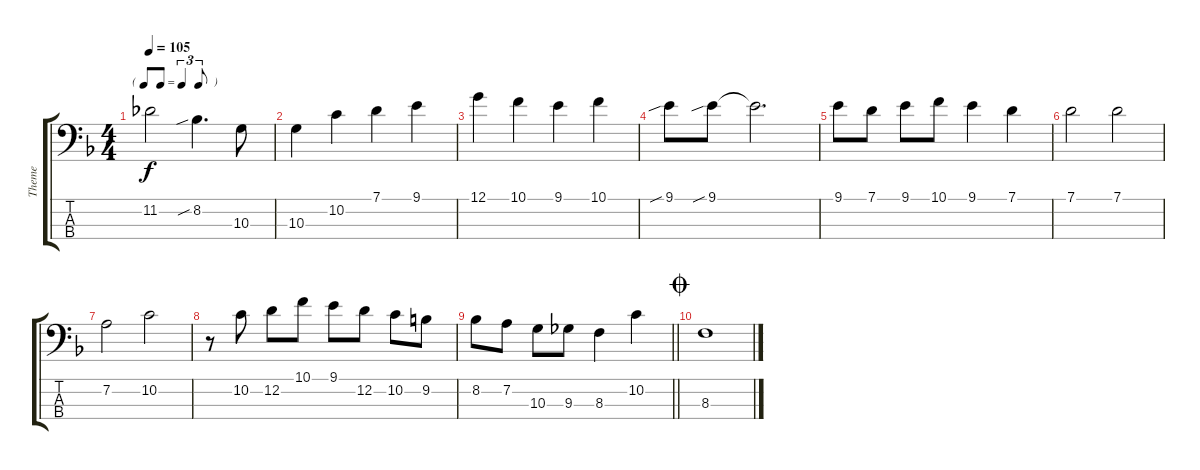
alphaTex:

\track ("Theme" "Theme") {instrument electricbassfinger}
\staff {score tabs}
\tuning (G2 D2 A1 E1) {hide}
\ts (4 4)
\tf triplet8th
\tempo 105
\clef f4
\ks dminor
11.2{t}.2{dy f} 8.2{sib}.4{d} 10.3.8 |
10.3.4 10.2.4 7.1.4 9.1.4 |
12.1.4 10.1.4 9.1.4 10.1.4 |
9.1{sib}.8 9.1{sib}.8 9.1{t}.2{d} |
9.1.8 7.1.8 9.1.8 10.1.8 9.1.4 7.1.4 |
7.1.2 7.1.2 |
7.2.2 10.2.2 |
r.8 10.2.8 12.2.8 10.1.8 9.1.8 12.2.8 10.2.8 9.2.8 |
\barLineRight lightlight
8.2.8 7.2.8 10.3.8 9.3.8 8.3.4 10.2.4 |
\jump coda
8.3.1
